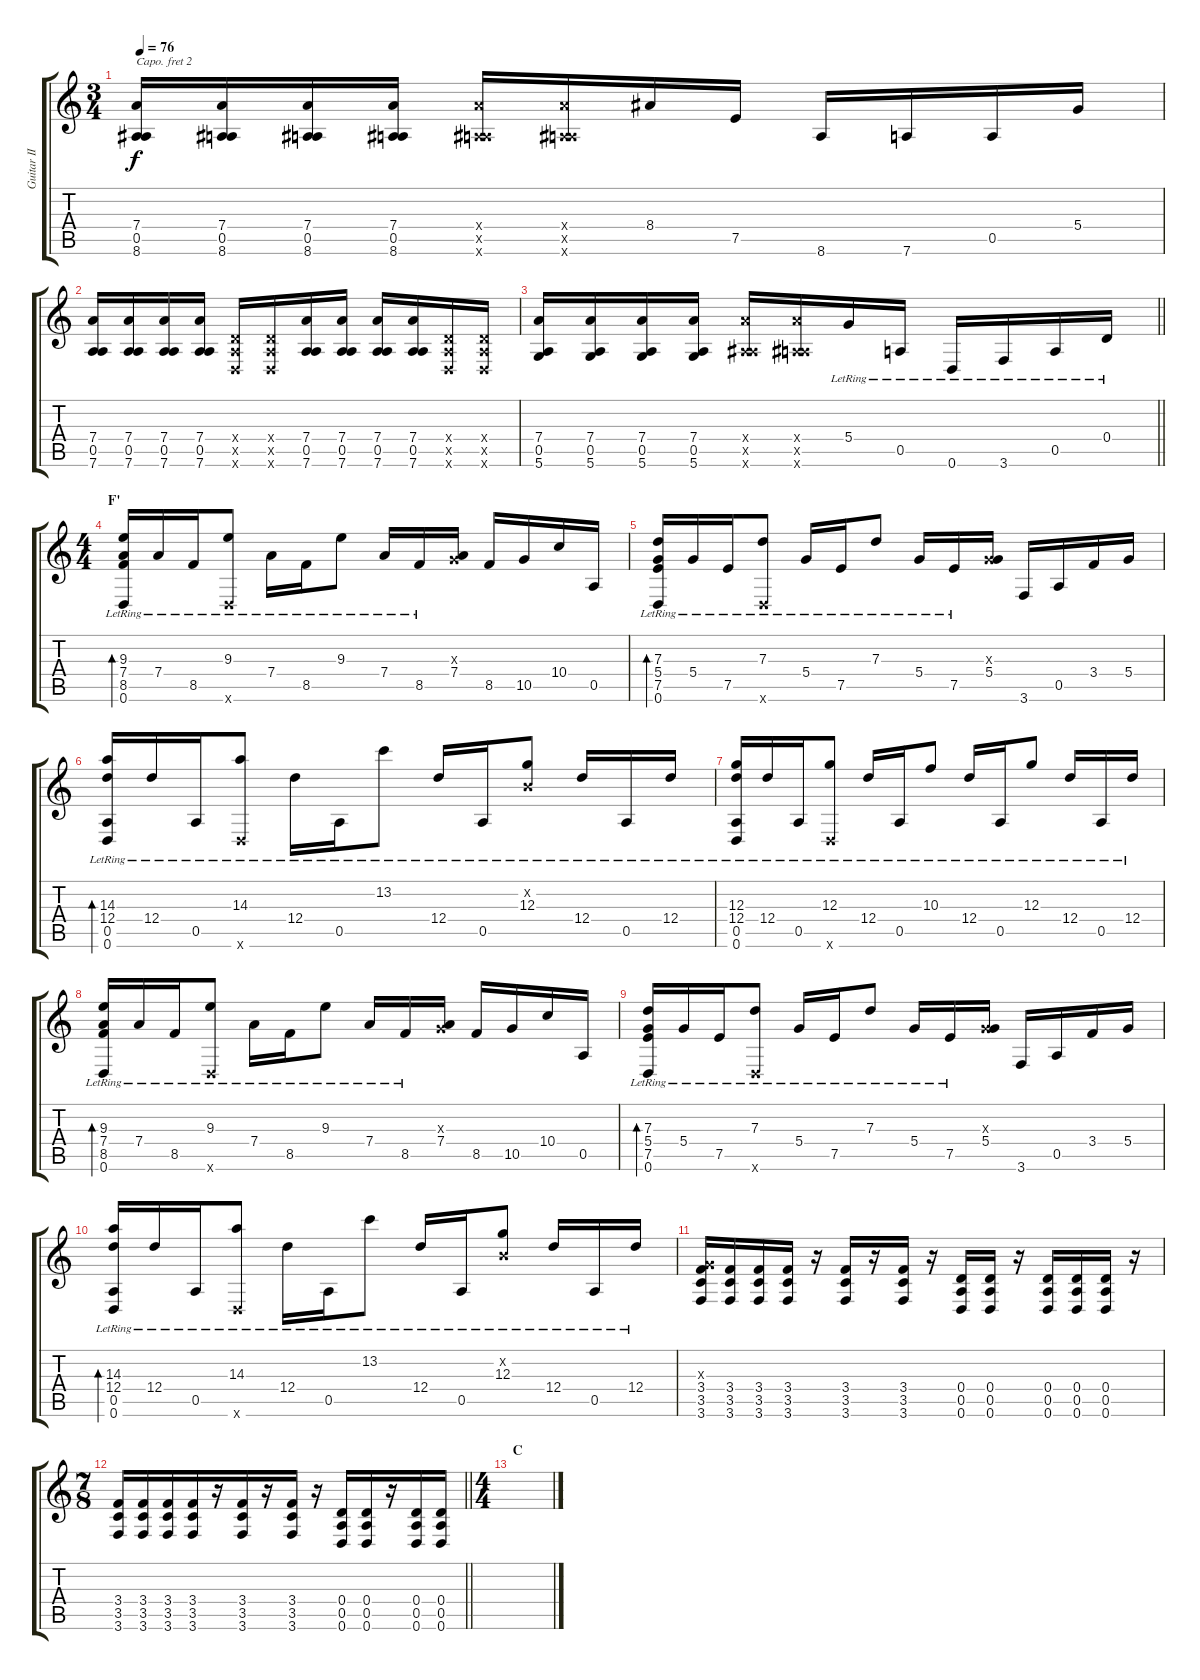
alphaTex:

\track ("Guitar II" "Guitar II") {instrument overdrivenguitar}
\staff {score tabs}
\capo 2
\tuning (D4 A3 F3 C3 G2 C2) {hide}
\ts (3 4)
\tempo 76
\clef g2
\ks c
(7.4 0.5 8.6).16{dy f} (7.4 0.5 8.6).16 (7.4 0.5 8.6).16 (7.4 0.5 8.6).16 (7.4{x} 0.5{x} 8.6{x}).16 (7.4{x} 0.5{x} 8.6{x}).16 8.4.16 7.5.16 8.6.16 7.6.16 0.5.16 5.4.16 |
(7.4 0.5 7.6).16 (7.4 0.5 7.6).16 (7.4 0.5 7.6).16 (7.4 0.5 7.6).16 (0.4{x} 0.5{x} 0.6{x}).16 (0.4{x} 0.5{x} 0.6{x}).16 (7.4 0.5 7.6).16 (7.4 0.5 7.6).16 (7.4 0.5 7.6).16 (7.4 0.5 7.6).16 (0.4{x} 0.5{x} 0.6{x}).16 (0.4{x} 0.5{x} 0.6{x}).16 |
\barLineRight lightlight
(7.4 0.5 5.6).16 (7.4 0.5 5.6).16 (7.4 0.5 5.6).16 (7.4 0.5 5.6).16 (7.4{x} 0.5{x} 8.6{x}).16 (7.4{x} 0.5{x} 8.6{x}).16 5.4{lr}.16 0.5{lr}.16 0.6{lr}.16 3.6{lr}.16 0.5{lr}.16 0.4{lr}.16 |
\ts (4 4)
\section ("" "F'")
(9.3{lr} 7.4{lr} 8.5{lr} 0.6{lr}).16{bd 240} 7.4{lr}.16 8.5{lr}.16 (9.3{lr} 0.6{x}).8 7.4{lr}.16 8.5{lr}.16 9.3{lr}.8 7.4{lr}.16 8.5{lr}.16 (0.3{x} 7.4).16 8.5.16 10.5.16 10.4.16 0.5.16 |
(7.3{lr} 5.4{lr} 7.5{lr} 0.6{lr}).16{bd 240} 5.4{lr}.16 7.5{lr}.16 (7.3{lr} 0.6{x}).8 5.4{lr}.16 7.5{lr}.16 7.3{lr}.8 5.4{lr}.16 7.5{lr}.16 (0.3{x} 5.4).16 3.6.16 0.5.16 3.4.16 5.4.16 |
(14.3{lr} 12.4{lr} 0.5{lr} 0.6{lr}).16{bd 240} 12.4{lr}.16 0.5{lr}.16 (14.3{lr} 0.6{x}).8 12.4{lr}.16 0.5{lr}.16 13.2{lr}.8 12.4{lr}.16 0.5{lr}.16 (0.2{x} 12.3{lr}).8 12.4{lr}.16 0.5{lr}.16 12.4{lr}.16 |
(12.3{lr} 12.4{lr} 0.5{lr} 0.6).16 12.4{lr}.16 0.5{lr}.16 (12.3{lr} 0.6{x}).8 12.4{lr}.16 0.5{lr}.16 10.3{lr}.8 12.4{lr}.16 0.5{lr}.16 12.3{lr}.8 12.4{lr}.16 0.5{lr}.16 12.4{lr}.16 |
(9.3{lr} 7.4{lr} 8.5{lr} 0.6{lr}).16{bd 240} 7.4{lr}.16 8.5{lr}.16 (9.3{lr} 0.6{x}).8 7.4{lr}.16 8.5{lr}.16 9.3{lr}.8 7.4{lr}.16 8.5{lr}.16 (0.3{x} 7.4).16 8.5.16 10.5.16 10.4.16 0.5.16 |
(7.3{lr} 5.4{lr} 7.5{lr} 0.6{lr}).16{bd 240} 5.4{lr}.16 7.5{lr}.16 (7.3{lr} 0.6{x}).8 5.4{lr}.16 7.5{lr}.16 7.3{lr}.8 5.4{lr}.16 7.5{lr}.16 (0.3{x} 5.4).16 3.6.16 0.5.16 3.4.16 5.4.16 |
(14.3{lr} 12.4{lr} 0.5{lr} 0.6).16{bd 240} 12.4{lr}.16 0.5{lr}.16 (14.3{lr} 0.6{x}).8 12.4{lr}.16 0.5{lr}.16 13.2{lr}.8 12.4{lr}.16 0.5{lr}.16 (0.2{x} 12.3{lr}).8 12.4{lr}.16 0.5{lr}.16 12.4{lr}.16 |
(0.3{x} 3.4 3.5 3.6).16 (3.4 3.5 3.6).16 (3.4 3.5 3.6).16 (3.4 3.5 3.6).16 r.16 (3.4 3.5 3.6).16 r.16 (3.4 3.5 3.6).16 r.16 (0.4 0.5 0.6).16 (0.4 0.5 0.6).16 r.16 (0.4 0.5 0.6).16 (0.4 0.5 0.6).16 (0.4 0.5 0.6).16 r.16 |
\ts (7 8)
\barLineRight lightlight
(3.4 3.5 3.6).16 (3.4 3.5 3.6).16 (3.4 3.5 3.6).16 (3.4 3.5 3.6).16 r.16 (3.4 3.5 3.6).16 r.16 (3.4 3.5 3.6).16 r.16 (0.4 0.5 0.6).16 (0.4 0.5 0.6).16 r.16 (0.4 0.5 0.6).16 (0.4 0.5 0.6).16 |
\ts (4 4)
\section ("" "C")
